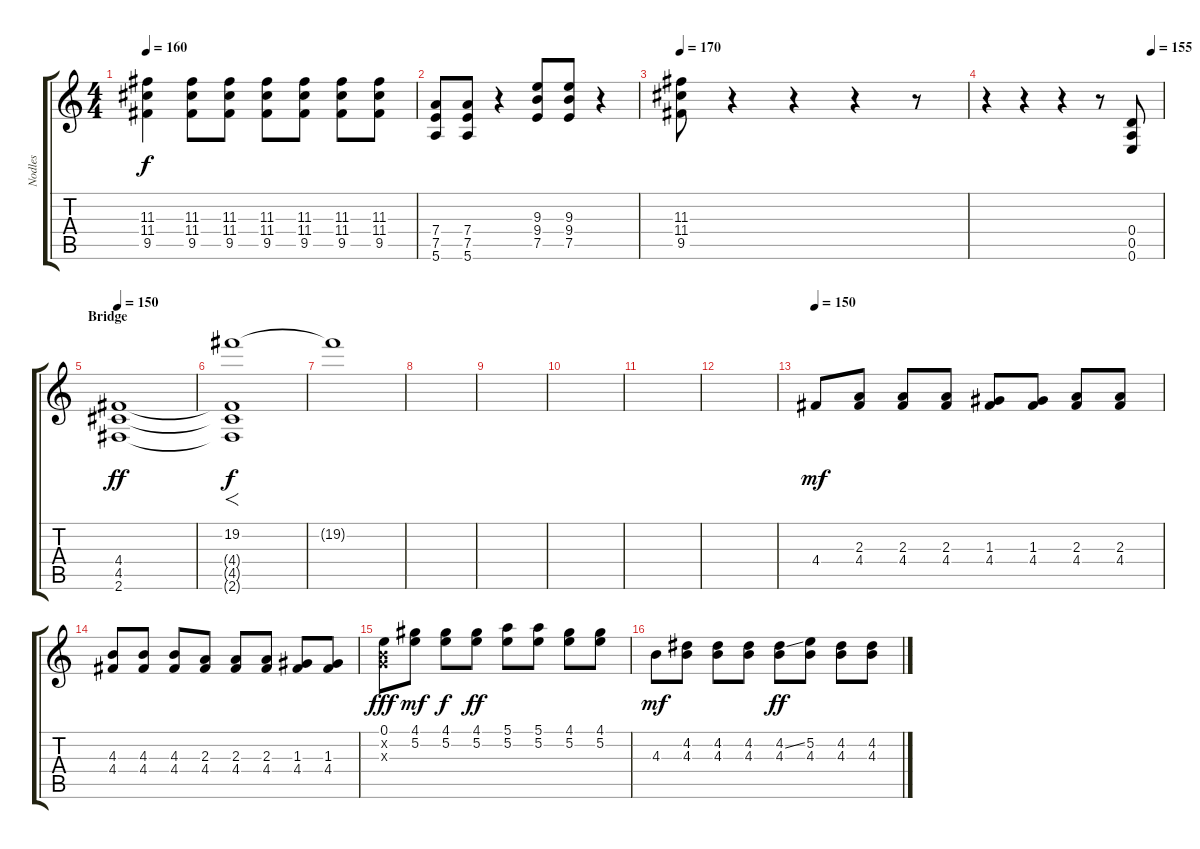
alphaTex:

\track ("Nodles" "Nodles") {instrument distortionguitar}
\staff {score tabs}
\tuning (E4 B3 G3 D3 A2 E2) {hide}
\ts (4 4)
\tempo 160
\clef g2
\ks c
(11.3 11.4 9.5).4{dy f} (11.3 11.4 9.5).8 (11.3 11.4 9.5).8 (11.3 11.4 9.5).8 (11.3 11.4 9.5).8 (11.3 11.4 9.5).8 (11.3 11.4 9.5).8 |
(7.4 7.5 5.6).8 (7.4 7.5 5.6).8 r.4 (9.3 9.4 7.5).8 (9.3 9.4 7.5).8 r.4 |
\tempo 170
(11.3 11.4 9.5).8 r.4 r.4 r.4 r.8 |
\tempo (155 0.9375)
r.4 r.4 r.4 r.8 (0.4 0.5 0.6).8 |
\section ("" "Bridge")
\tempo 150
(4.4 4.5 2.6).1{dy ff volume 0} |
(19.2 4.4{t} 4.5{t} 2.6{t}).1{f dy f} |
19.2{t}.1 |
|
|
|
|
|
\tempo 150
4.4.8{dy mf} (2.3 4.4).8 (2.3 4.4).8 (2.3 4.4).8 (1.3 4.4).8 (1.3 4.4).8 (2.3 4.4).8 (2.3 4.4).8 |
(4.3 4.4).8 (4.3 4.4).8 (4.3 4.4).8 (2.3 4.4).8 (2.3 4.4).8 (2.3 4.4).8 (1.3 4.4).8 (1.3 4.4).8 |
(0.1 0.2{x} 0.3{x}).8{dy fff} (4.1 5.2).8{dy mf} (4.1 5.2).8{dy f} (4.1 5.2).8{dy ff} (5.1 5.2).8 (5.1 5.2).8 (4.1 5.2).8 (4.1 5.2).8 |
4.3.8{dy mf} (4.2 4.3).8 (4.2 4.3).8 (4.2 4.3).8 (4.2{ss} 4.3).8{dy ff} (5.2 4.3).8 (4.2 4.3).8 (4.2 4.3).8
